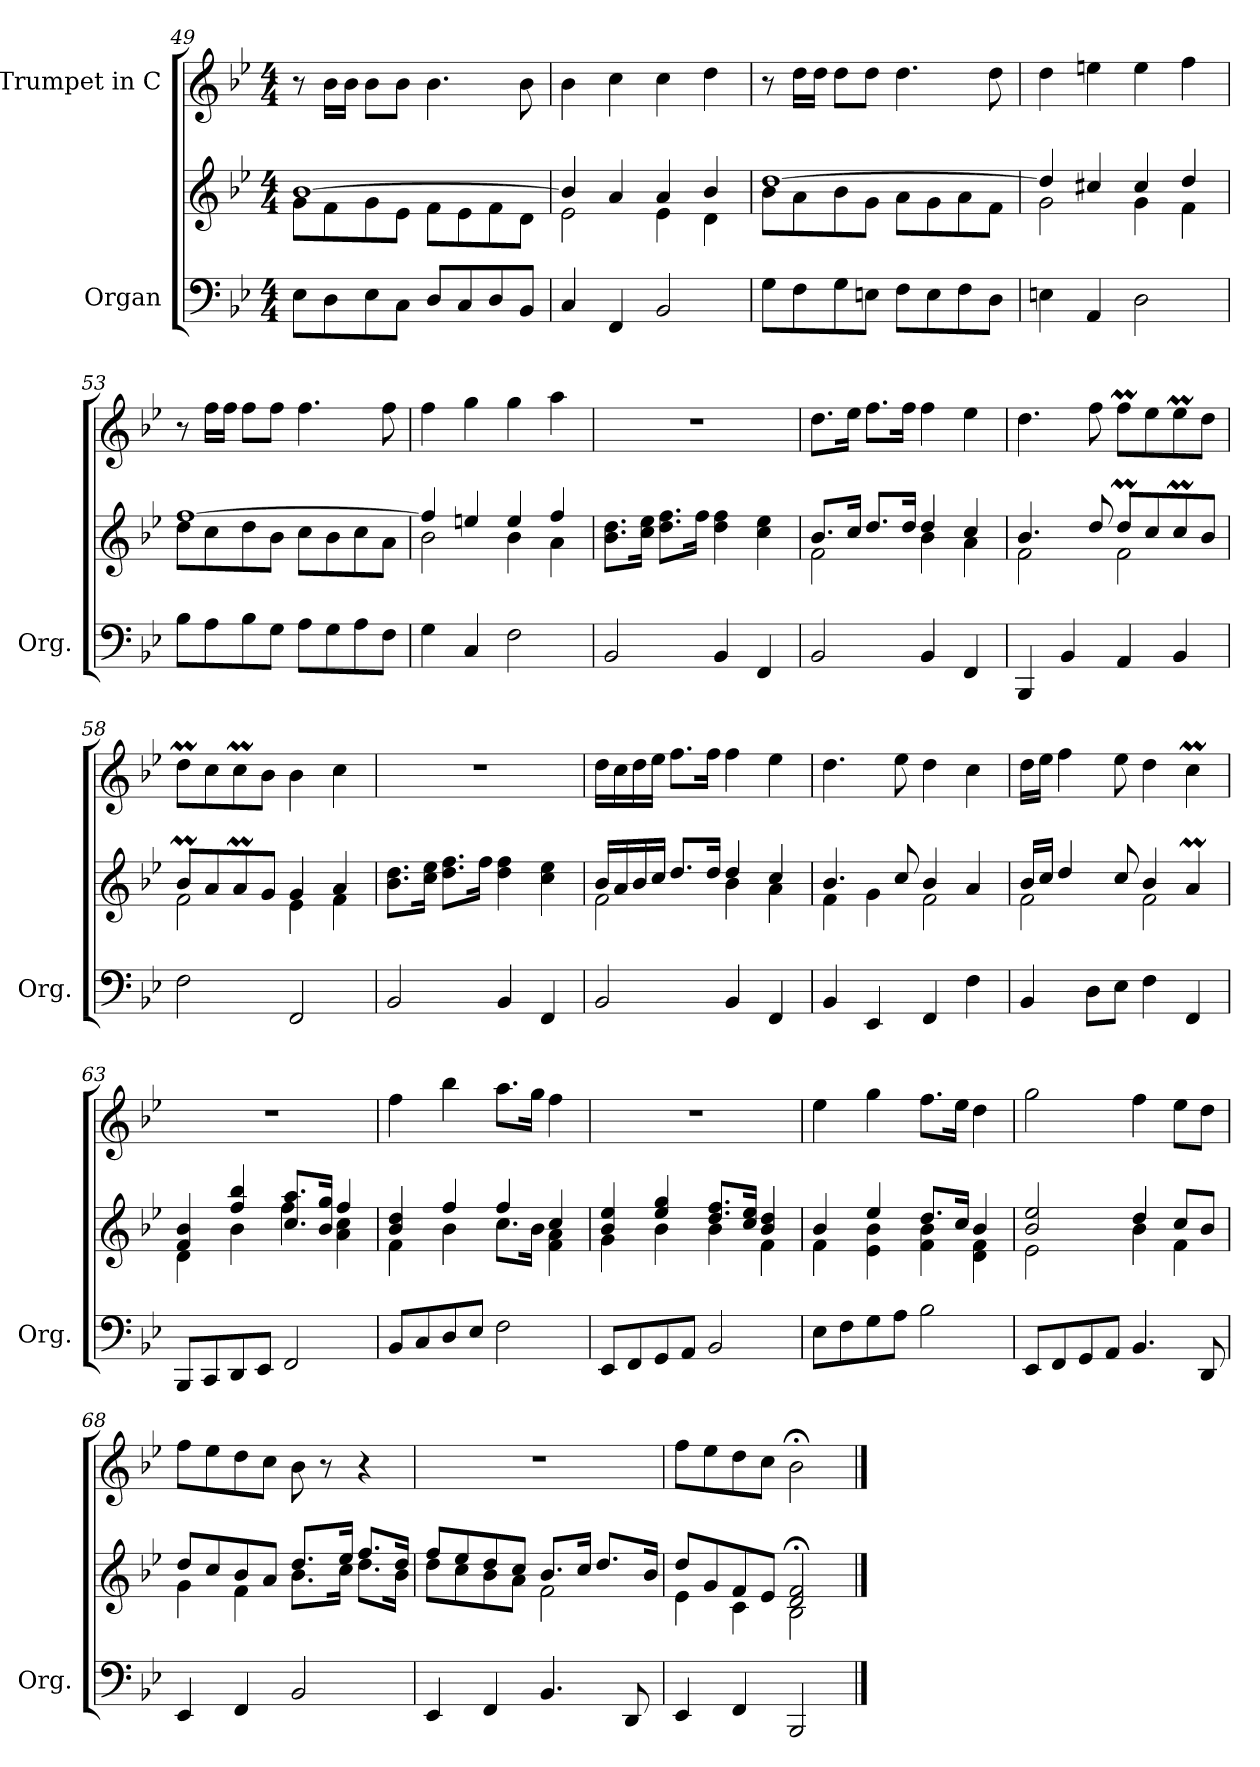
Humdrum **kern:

**kern	**kern	**kern
*part2	*part2	*part1
*staff3	*staff2	*staff1
*I"Organ	*	*I"Trumpet in C
*I'Org.	*	*
*clefF4	*clefG2	*clefG2
*k[b-e-]	*k[b-e-]	*k[b-e-]
*B-:	*B-:	*B-:
*M4/4	*M4/4	*M4/4
=49	=49	=49
*	*^	*
8E-\L	[>1b-	8g\L	8r
8D\	.	8f\	16b-\LL
.	.	.	16b-\JJ
8E-\	.	8g\	8b-\L
8C\J	.	8e-\J	8b-\J
8D/L	.	8f\L	4.b-\
8C/	.	8e-\	.
8D/	.	8f\	.
8BB-/J	.	8d\J	8b-\
=50	=50	=50	=50
4C/	4b-/]	2e-\	4b-\
4FF/	4a/	.	4cc\
2BB-/	4a/	4e-\	4cc\
.	4b-/	4d\	4dd\
!!LO:LB:g=z
=51	=51	=51	=51
8G\L	[>1dd	8b-\L	8r
8F\	.	8a\	16dd\LL
.	.	.	16dd\JJ
8G\	.	8b-\	8dd\L
8En\J	.	8g\J	8dd\J
8F\L	.	8a\L	4.dd\
8E\	.	8g\	.
8F\	.	8a\	.
8D\J	.	8f\J	8dd\
=52	=52	=52	=52
4En\	4dd/]	2g\	4dd\
4AA/	4cc#X/	.	4een\
2D\	4cc#/	4g\	4ee\
.	4dd/	4f\	4ff\
=53	=53	=53	=53
8B-\L	[>1ff	8dd\L	8r
8A\	.	8cc\	16ff\LL
.	.	.	16ff\JJ
8B-\	.	8dd\	8ff\L
8G\J	.	8b-\J	8ff\J
8A\L	.	8cc\L	4.ff\
8G\	.	8b-\	.
8A\	.	8cc\	.
8F\J	.	8a\J	8ff\
=54	=54	=54	=54
4G\	4ff/]	2b-\	4ff\
4C/	4een/	.	4gg\
2F\	4ee/	4b-\	4gg\
.	4ff/	4a\	4aa\
*	*v	*v	*
=55	=55	=55
2BB-/	8.b-\ 8.dd\L	1r
.	16cc\ 16ee-\Jk	.
.	8.dd\ 8.ff\L	.
.	16ff\Jk	.
4BB-/	4dd\ 4ff\	.
4FF/	4cc\ 4ee-\	.
!!LO:LB:g=z
=56	=56	=56
*	*^	*
2BB-/	8.b-/L	2f\	8.dd\L
.	16cc/Jk	.	16ee-\Jk
.	8.dd/L	.	8.ff\L
.	16dd/Jk	.	16ff\Jk
4BB-/	4dd/	4b-\	4ff\
4FF/	4cc/	4a\	4ee-\
=57	=57	=57	=57
4BBB-/	4.b-/	2f\	4.dd\
4BB-/	.	.	.
.	8dd/	.	8ff\
4AA/	8ddm/L	2f\	8ffM\L
.	8cc/	.	8ee-\
4BB-/	8ccM/	.	8ee-M\
.	8b-/J	.	8dd\J
=58	=58	=58	=58
2F\	8b-M/L	2f\	8ddm\L
.	8a/	.	8cc\
.	8am/	.	8ccM\
.	8g/J	.	8b-\J
2FF/	4g/	4e-\	4b-\
.	4a/	4f\	4cc\
*	*v	*v	*
=59	=59	=59
2BB-/	8.b-\ 8.dd\L	1r
.	16cc\ 16ee-\Jk	.
.	8.dd\ 8.ff\L	.
.	16ff\Jk	.
4BB-/	4dd\ 4ff\	.
4FF/	4cc\ 4ee-\	.
=60	=60	=60
*	*^	*
2BB-/	16b-/LL	2f\	16dd\LL
.	16a/	.	16cc\
.	16b-/	.	16dd\
.	16cc/JJ	.	16ee-\JJ
.	8.dd/L	.	8.ff\L
.	16dd/Jk	.	16ff\Jk
4BB-/	4dd/	4b-\	4ff\
4FF/	4cc/	4a\	4ee-\
!!LO:PB:g=z
=61	=61	=61	=61
4BB-/	4.b-/	4f\	4.dd\
4EE-/	.	4g\	.
.	8cc/	.	8ee-\
4FF/	4b-/	2f\	4dd\
4F\	4a/	.	4cc\
=62	=62	=62	=62
4BB-/	16b-/LL	2f\	16dd\LL
.	16cc/JJ	.	16ee-\JJ
.	4dd/	.	4ff\
8D\L	.	.	.
8E-\J	8cc/	.	8ee-\
4F\	4b-/	2f\	4dd\
4FF/	4am/	.	4ccM\
=63	=63	=63	=63
8BBB-/L	4f/ 4b-/	4d\	1r
8CC/	.	.	.
8DD/	4ff/ 4bb-/	4b-\	.
8EE-/J	.	.	.
2FF/	8.cc/ 8.aa/L	4ff\	.
.	16b-/ 16gg/Jk	.	.
.	4ff/	4a\ 4cc\	.
=64	=64	=64	=64
8BB-/L	4b-/ 4dd/	4f\	4ff\
8C/	.	.	.
8D/	4ff/	4b-\	4bb-\
8E-/J	.	.	.
2F\	4ff/	8.cc\L	8.aa\L
.	.	16b-\Jk	16gg\Jk
.	4cc/	4f\ 4a\	4ff\
=65	=65	=65	=65
8EE-/L	4b-/ 4ee-/	4g\	1r
8FF/	.	.	.
8GG/	4ee-/ 4gg/	4b-\	.
8AA/J	.	.	.
2BB-/	8.dd/ 8.ff/L	4b-\	.
.	16cc/ 16ee-/Jk	.	.
.	4b-/ 4dd/	4f\	.
!!LO:LB:g=z
=66	=66	=66	=66
8E-\L	4b-/	4f\	4ee-\
8F\	.	.	.
8G\	4ee-/	4e-\ 4b-\	4gg\
8A\J	.	.	.
2B-\	8.dd/L	4f\ 4b-\	8.ff\L
.	16cc/Jk	.	16ee-\Jk
.	4b-/	4d\ 4f\	4dd\
=67	=67	=67	=67
8EE-/L	2b-/ 2ee-/	2e-\	2gg\
8FF/	.	.	.
8GG/	.	.	.
8AA/J	.	.	.
4.BB-/	4dd/	4b-\	4ff\
.	8cc/L	4f\	8ee-\L
8DD/	8b-/J	.	8dd\J
=68	=68	=68	=68
4EE-/	8dd/L	4g\	8ff\L
.	8cc/	.	8ee-\
4FF/	8b-/	4f\	8dd\
.	8a/J	.	8cc\J
2BB-/	8.dd/L	8.b-\L	8b-\
.	.	.	8r
.	16ee-/Jk	16cc\Jk	.
.	8.ff/L	8.dd\L	4r
.	16dd/Jk	16b-\Jk	.
=69	=69	=69	=69
4EE-/	8ff/L	8dd\L	1r
.	8ee-/	8cc\	.
4FF/	8dd/	8b-\	.
.	8cc/J	8a\J	.
4.BB-/	8.b-/L	2f\	.
.	16cc/Jk	.	.
.	8.dd/L	.	.
8DD/	.	.	.
.	16b-/Jk	.	.
=70	=70	=70	=70
4EE-/	8dd/L	4e-\	8ff\L
.	8g/	.	8ee-\
4FF/	8f/	4c\	8dd\
.	8e-/J	.	8cc\J
2BBB-/	2d/;< 2f/;<	2B-\	2b-;<\
*	*v	*v	*
==	==	==
*-	*-	*-
